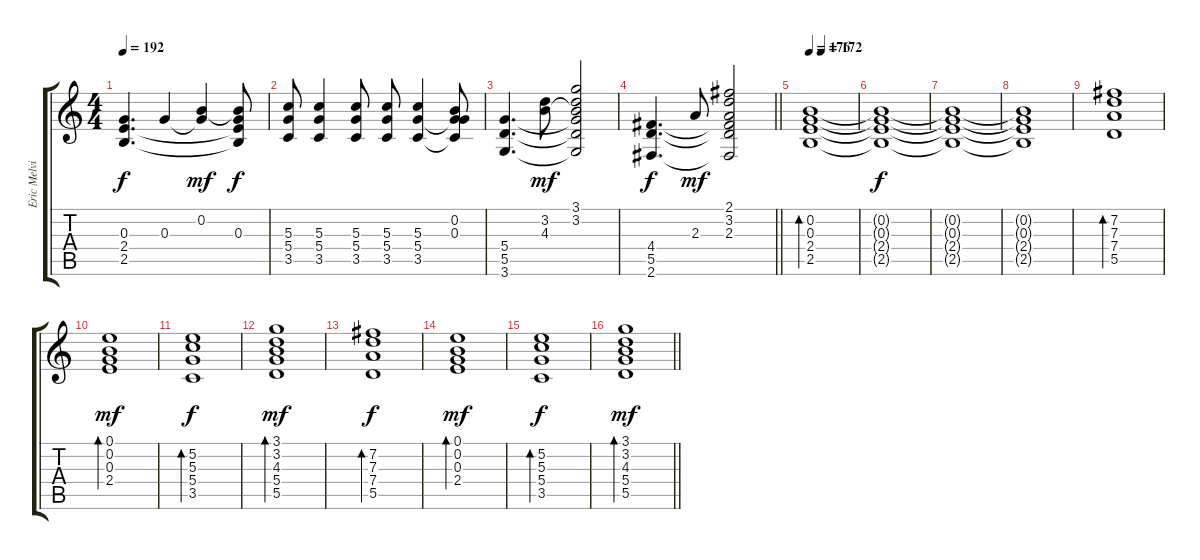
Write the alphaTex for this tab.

\track ("Eric Melvin" "Eric Melvi") {instrument distortionguitar}
\staff {score tabs}
\tuning (E4 B3 G3 D3 A2 E2) {hide}
\ts (4 4)
\tempo 192
\clef g2
\ks c
(0.3 2.4 2.5).4{d dy f} 0.3.4 (0.2 0.3{t}).4{dy mf} (0.2{t} 0.3 2.4{t} 2.5{t}).8{dy f} |
(5.3 5.4 3.5).8 (5.3 5.4 3.5).4 (5.3 5.4 3.5).8 (5.3 5.4 3.5).8 (5.3 5.4 3.5).4 (0.2 0.3 5.4{t} 3.5{t}).8 |
(5.4 5.5 3.6).4{d} (3.2 4.3).8{dy mf} (3.1 3.2 4.3{t} 5.4{t} 5.5{t} 3.6{t}).2 |
\barLineRight lightlight
(4.4 5.5 2.6).4{d dy f} 2.3.8{dy mf} (2.1 3.2 2.3 4.4{t} 5.5{t} 2.6{t}).2 |
\section ("" "")
\tempo 176
\tempo (172 0.25)
(0.2 0.3 2.4 2.5).1{bd 240} |
(0.2{t} 0.3{t} 2.4{t} 2.5{t}).1{dy f volume 6} |
(0.2{t} 0.3{t} 2.4{t} 2.5{t}).1 |
(0.2{t} 0.3{t} 2.4{t} 2.5{t}).1 |
(7.2 7.3 7.4 5.5).1{bd 240 volume 10 balance 13} |
(0.1 0.2 0.3 2.4).1{bd 120 dy mf} |
(5.2 5.3 5.4 3.5).1{bd 120 dy f} |
(3.1 3.2 4.3 5.4 5.5).1{bd 120 dy mf} |
(7.2 7.3 7.4 5.5).1{bd 120 dy f} |
(0.1 0.2 0.3 2.4).1{bd 120 dy mf} |
(5.2 5.3 5.4 3.5).1{bd 120 dy f} |
\barLineRight lightlight
(3.1 3.2 4.3 5.4 5.5).1{bd 120 dy mf}
